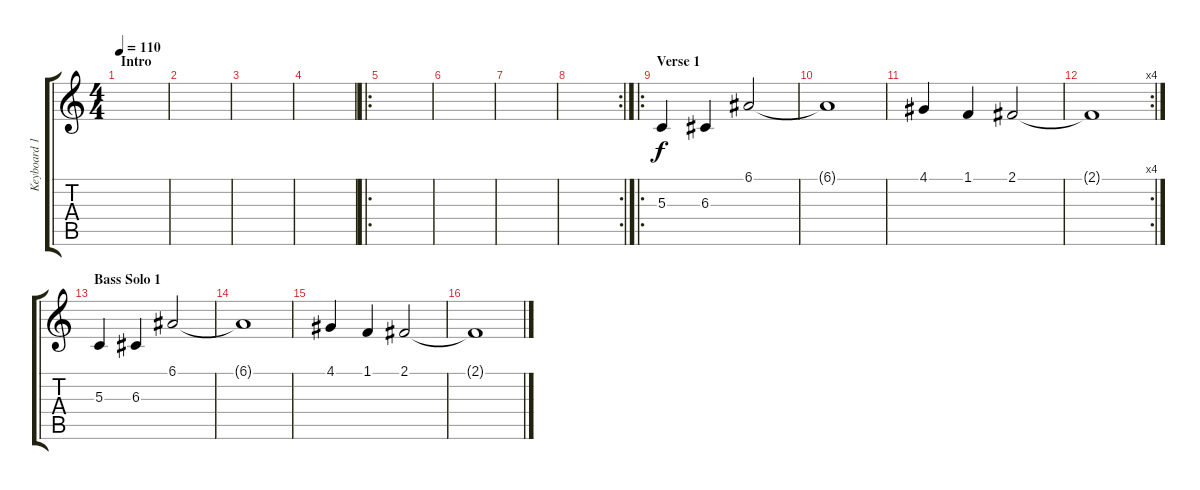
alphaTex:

\track ("Keyboard 1" "Keyboard 1") {instrument stringensemble1}
\staff {score tabs}
\tuning (E4 B3 G3 D3 A2 C2) {hide}
\ts (4 4)
\section ("" "Intro")
\tempo 110
\clef g2
\ks c
|
|
|
|
\ro
|
|
|
\rc 2
|
\ro
\section ("" "Verse 1")
5.3.4 6.3.4 6.1.2 |
6.1{t}.1 |
4.1.4 1.1.4 2.1.2 |
\rc 4
2.1{t}.1 |
\section ("" "Bass Solo 1")
5.3.4 6.3.4 6.1.2 |
6.1{t}.1 |
4.1.4 1.1.4 2.1.2 |
2.1{t}.1
